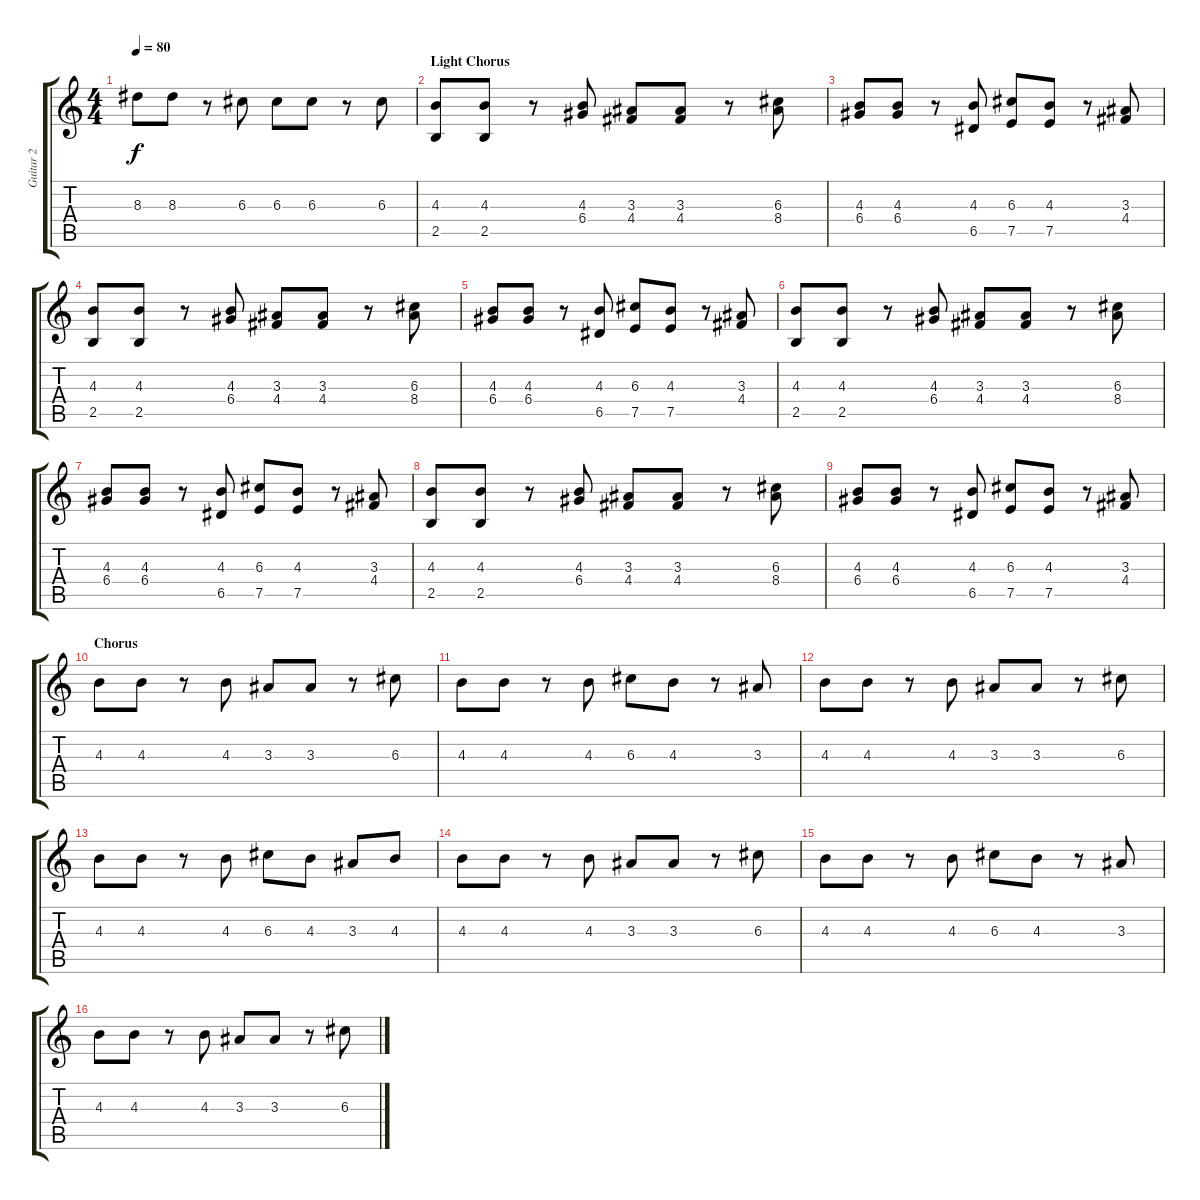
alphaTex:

\track ("Guitar 2" "Guitar 2") {instrument acousticguitarsteel}
\staff {score tabs}
\tuning (E4 B3 G3 D3 A2 E2) {hide}
\ts (4 4)
\tempo 80
\clef g2
\ks c
8.3.8{dy f} 8.3.8 r.8 6.3.8 6.3.8 6.3.8 r.8 6.3.8 |
\section ("" "Light Chorus")
(4.3 2.5).8{instrument acousticguitarsteel} (4.3 2.5).8 r.8 (4.3 6.4).8 (3.3 4.4).8 (3.3 4.4).8 r.8 (6.3 8.4).8 |
(4.3 6.4).8 (4.3 6.4).8 r.8 (4.3 6.5).8 (6.3 7.5).8 (4.3 7.5).8 r.8 (3.3 4.4).8 |
(4.3 2.5).8 (4.3 2.5).8 r.8 (4.3 6.4).8 (3.3 4.4).8 (3.3 4.4).8 r.8 (6.3 8.4).8 |
(4.3 6.4).8 (4.3 6.4).8 r.8 (4.3 6.5).8 (6.3 7.5).8 (4.3 7.5).8 r.8 (3.3 4.4).8 |
(4.3 2.5).8 (4.3 2.5).8 r.8 (4.3 6.4).8 (3.3 4.4).8 (3.3 4.4).8 r.8 (6.3 8.4).8 |
(4.3 6.4).8 (4.3 6.4).8 r.8 (4.3 6.5).8 (6.3 7.5).8 (4.3 7.5).8 r.8 (3.3 4.4).8 |
(4.3 2.5).8 (4.3 2.5).8 r.8 (4.3 6.4).8 (3.3 4.4).8 (3.3 4.4).8 r.8 (6.3 8.4).8 |
(4.3 6.4).8 (4.3 6.4).8 r.8 (4.3 6.5).8 (6.3 7.5).8 (4.3 7.5).8 r.8 (3.3 4.4).8 |
\section ("" "Chorus")
4.3.8{instrument distortionguitar} 4.3.8 r.8 4.3.8 3.3.8 3.3.8 r.8 6.3.8 |
4.3.8 4.3.8 r.8 4.3.8 6.3.8 4.3.8 r.8 3.3.8 |
4.3.8 4.3.8 r.8 4.3.8 3.3.8 3.3.8 r.8 6.3.8 |
4.3.8 4.3.8 r.8 4.3.8 6.3.8 4.3.8 3.3.8 4.3.8 |
4.3.8 4.3.8 r.8 4.3.8 3.3.8 3.3.8 r.8 6.3.8 |
4.3.8 4.3.8 r.8 4.3.8 6.3.8 4.3.8 r.8 3.3.8 |
4.3.8 4.3.8 r.8 4.3.8 3.3.8 3.3.8 r.8 6.3.8
